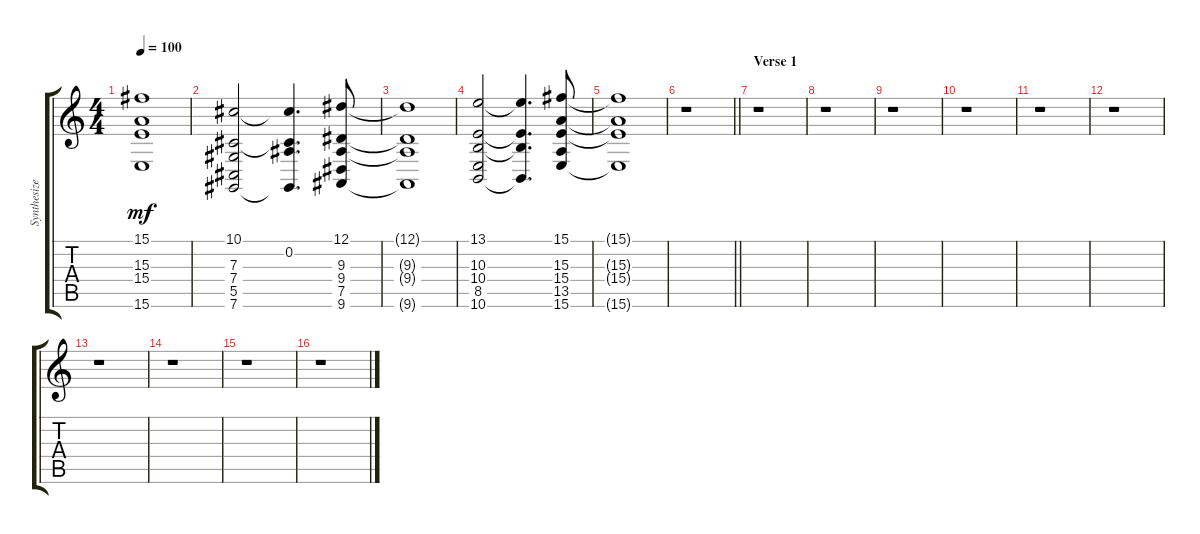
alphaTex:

\track ("Synthesizer" "Synthesize") {instrument stringensemble2}
\staff {score tabs}
\tuning (Eb4 Bb3 Gb3 Db3 Ab2 Db2) {hide}
\ts (4 4)
\tempo 100
\clef g2
\ks c
(15.1{t} 15.3{t} 15.4{t} 15.6{t}).1{dy mf} |
(10.1 7.3 7.4 5.5 7.6).2 (10.1{t} 0.2 7.3{t} 7.6{t}).4{d} (12.1 9.3 9.4 7.5 9.6).8 |
(12.1{t} 9.3{t} 9.4{t} 9.6{t}).1 |
(13.1 10.3 10.4 8.5 10.6).2 (13.1{t} 10.3{t} 10.4{t} 10.6{t}).4{d} (15.1 15.3 15.4 13.5 15.6).8 |
(15.1{t} 15.3{t} 15.4{t} 15.6{t}).1 |
\barLineRight lightlight
r.1 |
\section ("" "Verse 1")
r.1 |
r.1 |
r.1 |
r.1 |
r.1 |
r.1 |
r.1 |
r.1 |
r.1 |
r.1
